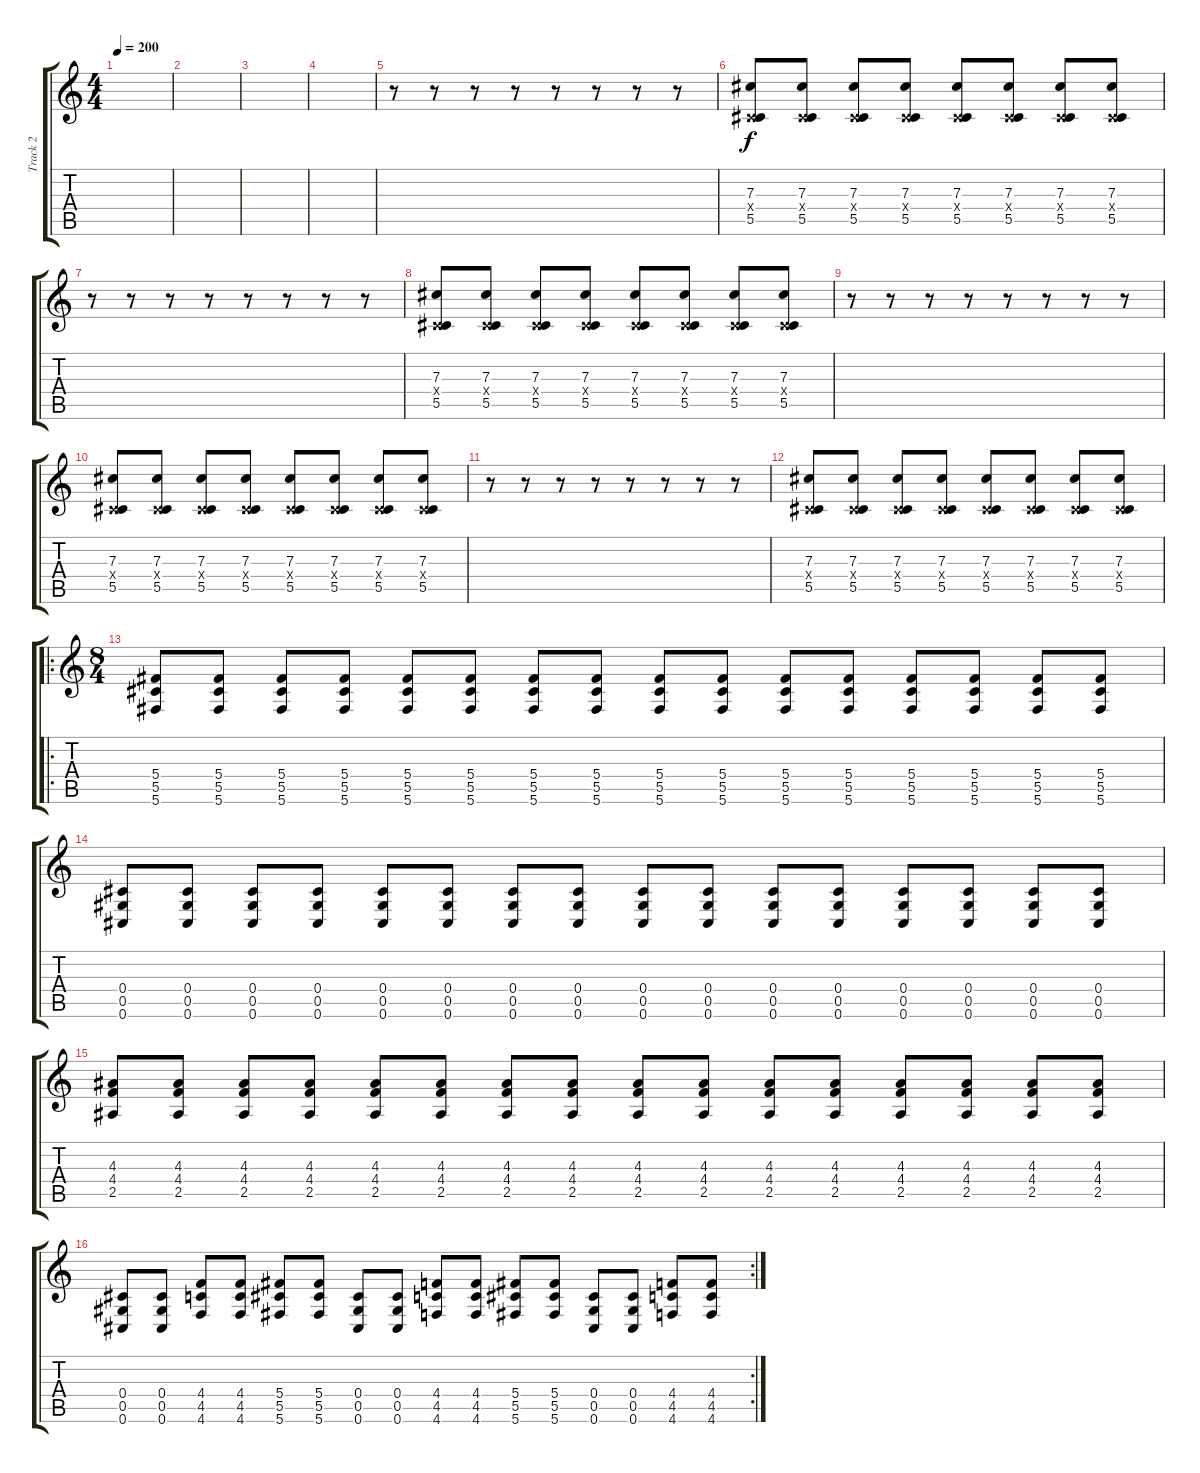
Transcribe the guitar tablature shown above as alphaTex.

\track ("Track 2" "Track 2") {instrument distortionguitar}
\staff {score tabs}
\tuning (Eb4 Bb3 Gb3 Db3 Ab2 Db2) {hide}
\ts (4 4)
\tempo 200
\clef g2
\ks c
|
|
|
|
r.8 r.8 r.8 r.8 r.8 r.8 r.8 r.8 |
(7.3 0.4{x} 5.5).8 (7.3 0.4{x} 5.5).8 (7.3 0.4{x} 5.5).8 (7.3 0.4{x} 5.5).8 (7.3 0.4{x} 5.5).8 (7.3 0.4{x} 5.5).8 (7.3 0.4{x} 5.5).8 (7.3 0.4{x} 5.5).8 |
r.8 r.8 r.8 r.8 r.8 r.8 r.8 r.8 |
(7.3 0.4{x} 5.5).8 (7.3 0.4{x} 5.5).8 (7.3 0.4{x} 5.5).8 (7.3 0.4{x} 5.5).8 (7.3 0.4{x} 5.5).8 (7.3 0.4{x} 5.5).8 (7.3 0.4{x} 5.5).8 (7.3 0.4{x} 5.5).8 |
r.8 r.8 r.8 r.8 r.8 r.8 r.8 r.8 |
(7.3 0.4{x} 5.5).8 (7.3 0.4{x} 5.5).8 (7.3 0.4{x} 5.5).8 (7.3 0.4{x} 5.5).8 (7.3 0.4{x} 5.5).8 (7.3 0.4{x} 5.5).8 (7.3 0.4{x} 5.5).8 (7.3 0.4{x} 5.5).8 |
r.8 r.8 r.8 r.8 r.8 r.8 r.8 r.8 |
(7.3 0.4{x} 5.5).8 (7.3 0.4{x} 5.5).8 (7.3 0.4{x} 5.5).8 (7.3 0.4{x} 5.5).8 (7.3 0.4{x} 5.5).8 (7.3 0.4{x} 5.5).8 (7.3 0.4{x} 5.5).8 (7.3 0.4{x} 5.5).8 |
\ro
\ts (8 4)
(5.4 5.5 5.6).8{volume 12} (5.4 5.5 5.6).8 (5.4 5.5 5.6).8 (5.4 5.5 5.6).8 (5.4 5.5 5.6).8 (5.4 5.5 5.6).8 (5.4 5.5 5.6).8 (5.4 5.5 5.6).8 (5.4 5.5 5.6).8 (5.4 5.5 5.6).8 (5.4 5.5 5.6).8 (5.4 5.5 5.6).8 (5.4 5.5 5.6).8 (5.4 5.5 5.6).8 (5.4 5.5 5.6).8 (5.4 5.5 5.6).8 |
(0.4 0.5 0.6).8 (0.4 0.5 0.6).8 (0.4 0.5 0.6).8 (0.4 0.5 0.6).8 (0.4 0.5 0.6).8 (0.4 0.5 0.6).8 (0.4 0.5 0.6).8 (0.4 0.5 0.6).8 (0.4 0.5 0.6).8 (0.4 0.5 0.6).8 (0.4 0.5 0.6).8 (0.4 0.5 0.6).8 (0.4 0.5 0.6).8 (0.4 0.5 0.6).8 (0.4 0.5 0.6).8 (0.4 0.5 0.6).8 |
(4.3 4.4 2.5).8 (4.3 4.4 2.5).8 (4.3 4.4 2.5).8 (4.3 4.4 2.5).8 (4.3 4.4 2.5).8 (4.3 4.4 2.5).8 (4.3 4.4 2.5).8 (4.3 4.4 2.5).8 (4.3 4.4 2.5).8 (4.3 4.4 2.5).8 (4.3 4.4 2.5).8 (4.3 4.4 2.5).8 (4.3 4.4 2.5).8 (4.3 4.4 2.5).8 (4.3 4.4 2.5).8 (4.3 4.4 2.5).8 |
\rc 2
(0.4 0.5 0.6).8 (0.4 0.5 0.6).8 (4.4 4.5 4.6).8 (4.4 4.5 4.6).8 (5.4 5.5 5.6).8 (5.4 5.5 5.6).8 (0.4 0.5 0.6).8 (0.4 0.5 0.6).8 (4.4 4.5 4.6).8 (4.4 4.5 4.6).8 (5.4 5.5 5.6).8 (5.4 5.5 5.6).8 (0.4 0.5 0.6).8 (0.4 0.5 0.6).8 (4.4 4.5 4.6).8 (4.4 4.5 4.6).8
